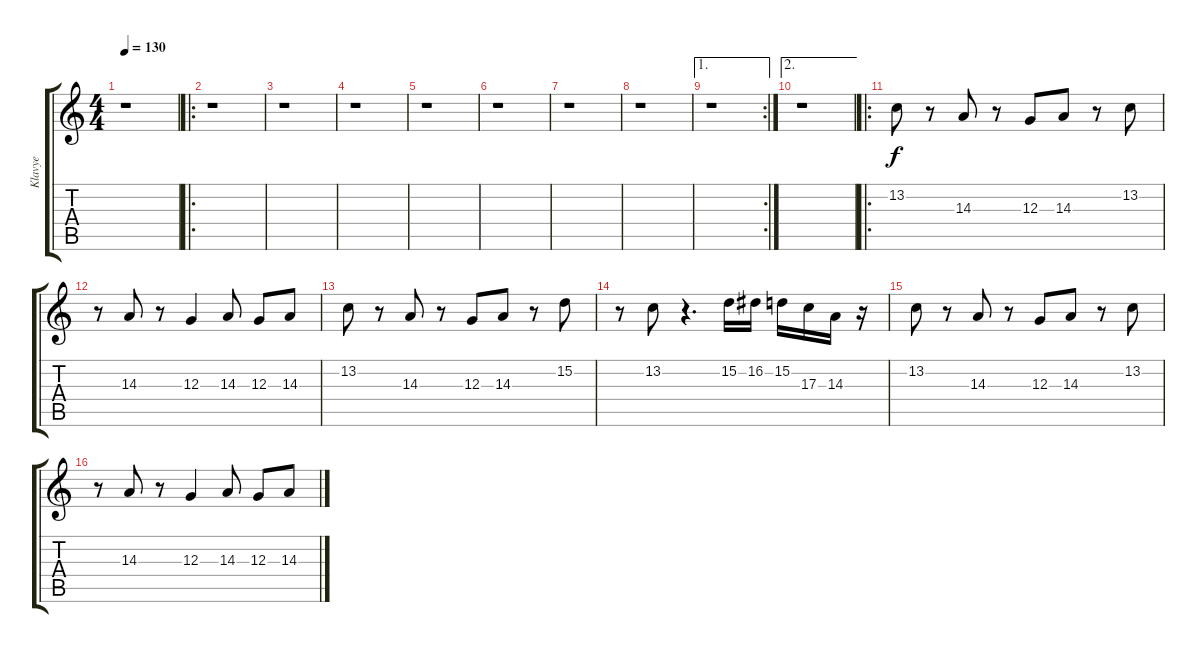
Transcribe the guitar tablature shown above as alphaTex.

\track ("Klavye" "Klavye") {instrument tremolostrings}
\staff {score tabs}
\tuning (E4 B3 G3 D3 A2 E2) {hide}
\ts (4 4)
\tempo 130
\clef g2
\ks c
r.1{dy f} |
\ro
r.1 |
r.1 |
r.1 |
r.1 |
r.1 |
r.1 |
r.1 |
\ae 1
\rc 2
r.1 |
\ae 2
r.1 |
\ro
13.2.8 r.8 14.3.8 r.8 12.3.8 14.3.8 r.8 13.2.8 |
r.8 14.3.8 r.8 12.3.4 14.3.8 12.3.8 14.3.8 |
13.2.8 r.8 14.3.8 r.8 12.3.8 14.3.8 r.8 15.2.8 |
r.8 13.2.8 r.4{d} 15.2.16 16.2.16 15.2.16 17.3.16 14.3.16 r.16 |
13.2.8 r.8 14.3.8 r.8 12.3.8 14.3.8 r.8 13.2.8 |
r.8 14.3.8 r.8 12.3.4 14.3.8 12.3.8 14.3.8
